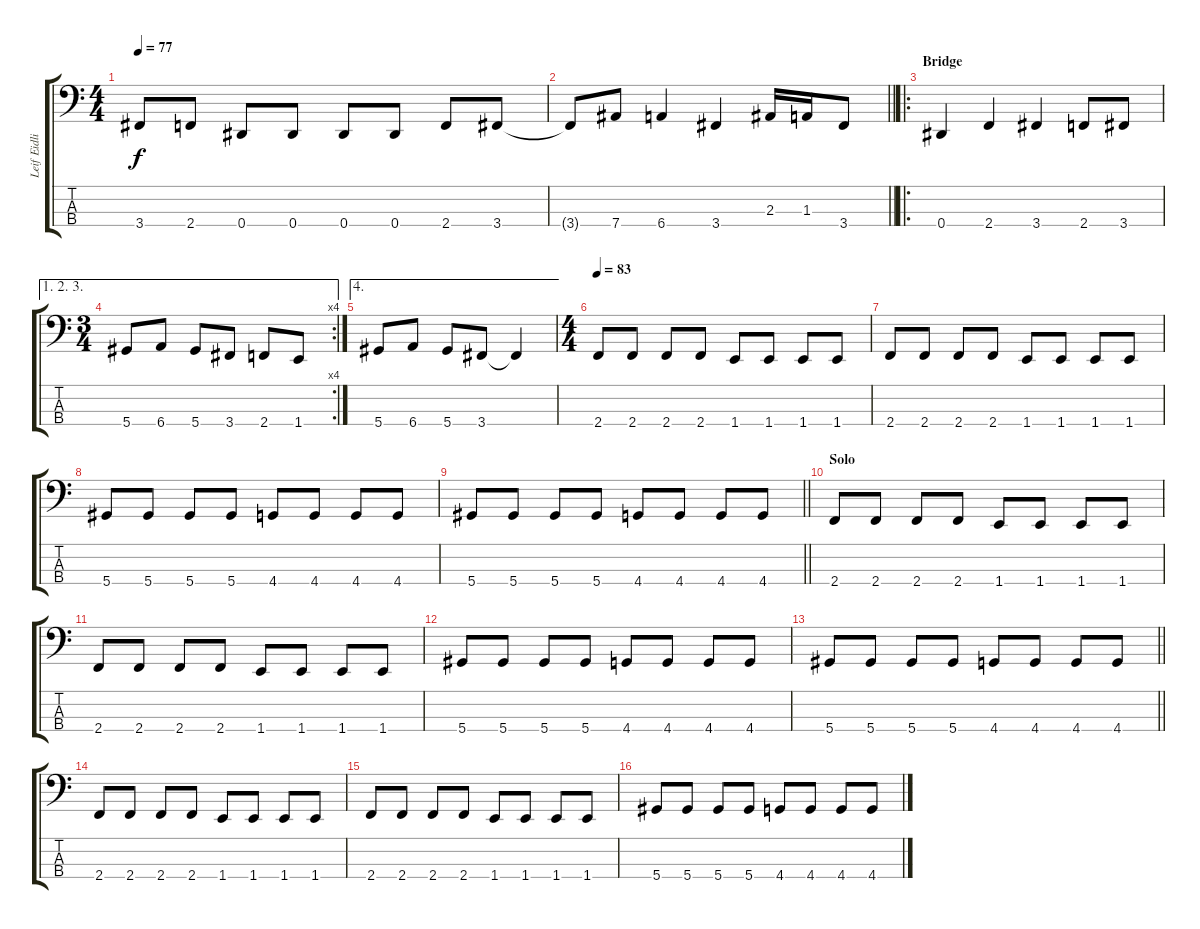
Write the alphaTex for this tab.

\track ("Leif Eidling" "Leif Eidli") {instrument electricbassfinger}
\staff {score tabs}
\tuning (Gb2 Db2 Ab1 Eb1) {hide}
\ts (4 4)
\tempo 77
\clef f4
\ks c
3.4.8{dy f} 2.4.8 0.4.8 0.4.8 0.4.8 0.4.8 2.4.8 3.4.8 |
\barLineRight lightlight
3.4{t}.8 7.4.8 6.4.4 3.4.4 2.3.16 1.3.16 3.4.8 |
\ro
\section ("" "Bridge")
0.4.4 2.4.4 3.4.4 2.4.8 3.4.8 |
\ae (1 2 3)
\rc 4
\ts (3 4)
5.4.8 6.4.8 5.4.8 3.4.8 2.4.8 1.4.8 |
\ae 4
5.4.8 6.4.8 5.4.8 3.4.8 3.4{t}.4 |
\ts (4 4)
\tempo 83
2.4.8 2.4.8 2.4.8 2.4.8 1.4.8 1.4.8 1.4.8 1.4.8 |
2.4.8 2.4.8 2.4.8 2.4.8 1.4.8 1.4.8 1.4.8 1.4.8 |
5.4.8 5.4.8 5.4.8 5.4.8 4.4.8 4.4.8 4.4.8 4.4.8 |
\barLineRight lightlight
5.4.8 5.4.8 5.4.8 5.4.8 4.4.8 4.4.8 4.4.8 4.4.8 |
\section ("" "Solo")
2.4.8 2.4.8 2.4.8 2.4.8 1.4.8 1.4.8 1.4.8 1.4.8 |
2.4.8 2.4.8 2.4.8 2.4.8 1.4.8 1.4.8 1.4.8 1.4.8 |
5.4.8 5.4.8 5.4.8 5.4.8 4.4.8 4.4.8 4.4.8 4.4.8 |
\barLineRight lightlight
5.4.8 5.4.8 5.4.8 5.4.8 4.4.8 4.4.8 4.4.8 4.4.8 |
2.4.8 2.4.8 2.4.8 2.4.8 1.4.8 1.4.8 1.4.8 1.4.8 |
2.4.8 2.4.8 2.4.8 2.4.8 1.4.8 1.4.8 1.4.8 1.4.8 |
5.4.8 5.4.8 5.4.8 5.4.8 4.4.8 4.4.8 4.4.8 4.4.8
